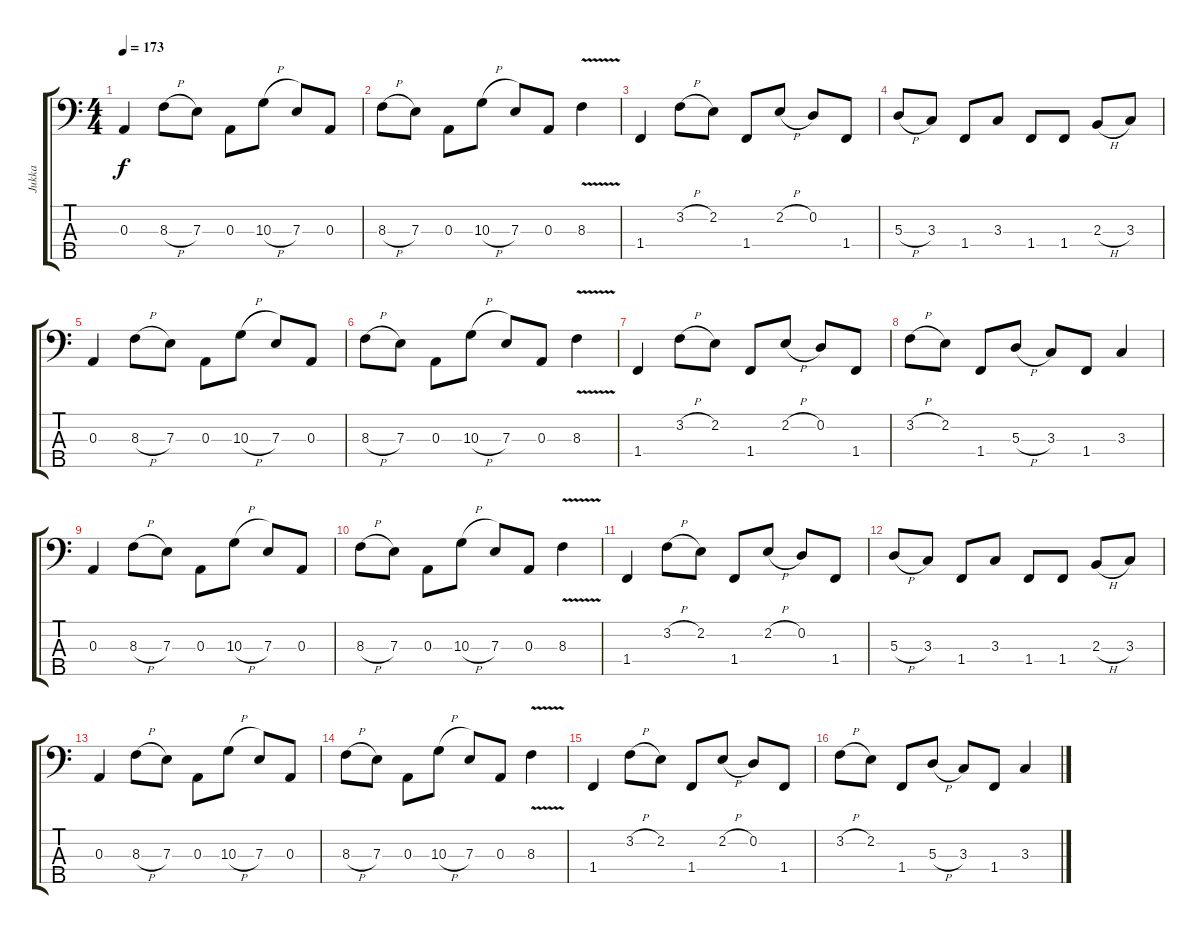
\track ("Jukka" "Jukka") {instrument electricbasspick}
\staff {score tabs}
\tuning (G2 D2 A1 E1 B0) {hide}
\ts (4 4)
\tempo 173
\clef f4
\ks c
0.3.4{dy f} 8.3{h}.8 7.3.8 0.3.8 10.3{h}.8 7.3.8 0.3.8 |
8.3{h}.8 7.3.8 0.3.8 10.3{h}.8 7.3.8 0.3.8 8.3{v}.4 |
1.4.4 3.2{h}.8 2.2.8 1.4.8 2.2{h}.8 0.2.8 1.4.8 |
5.3{h}.8 3.3.8 1.4.8 3.3.8 1.4.8 1.4.8 2.3{h}.8 3.3.8 |
0.3.4 8.3{h}.8 7.3.8 0.3.8 10.3{h}.8 7.3.8 0.3.8 |
8.3{h}.8 7.3.8 0.3.8 10.3{h}.8 7.3.8 0.3.8 8.3{v}.4 |
1.4.4 3.2{h}.8 2.2.8 1.4.8 2.2{h}.8 0.2.8 1.4.8 |
3.2{h}.8 2.2.8 1.4.8 5.3{h}.8 3.3.8 1.4.8 3.3.4 |
0.3.4 8.3{h}.8 7.3.8 0.3.8 10.3{h}.8 7.3.8 0.3.8 |
8.3{h}.8 7.3.8 0.3.8 10.3{h}.8 7.3.8 0.3.8 8.3{v}.4 |
1.4.4 3.2{h}.8 2.2.8 1.4.8 2.2{h}.8 0.2.8 1.4.8 |
5.3{h}.8 3.3.8 1.4.8 3.3.8 1.4.8 1.4.8 2.3{h}.8 3.3.8 |
0.3.4 8.3{h}.8 7.3.8 0.3.8 10.3{h}.8 7.3.8 0.3.8 |
8.3{h}.8 7.3.8 0.3.8 10.3{h}.8 7.3.8 0.3.8 8.3{v}.4 |
1.4.4 3.2{h}.8 2.2.8 1.4.8 2.2{h}.8 0.2.8 1.4.8 |
3.2{h}.8 2.2.8 1.4.8 5.3{h}.8 3.3.8 1.4.8 3.3.4
